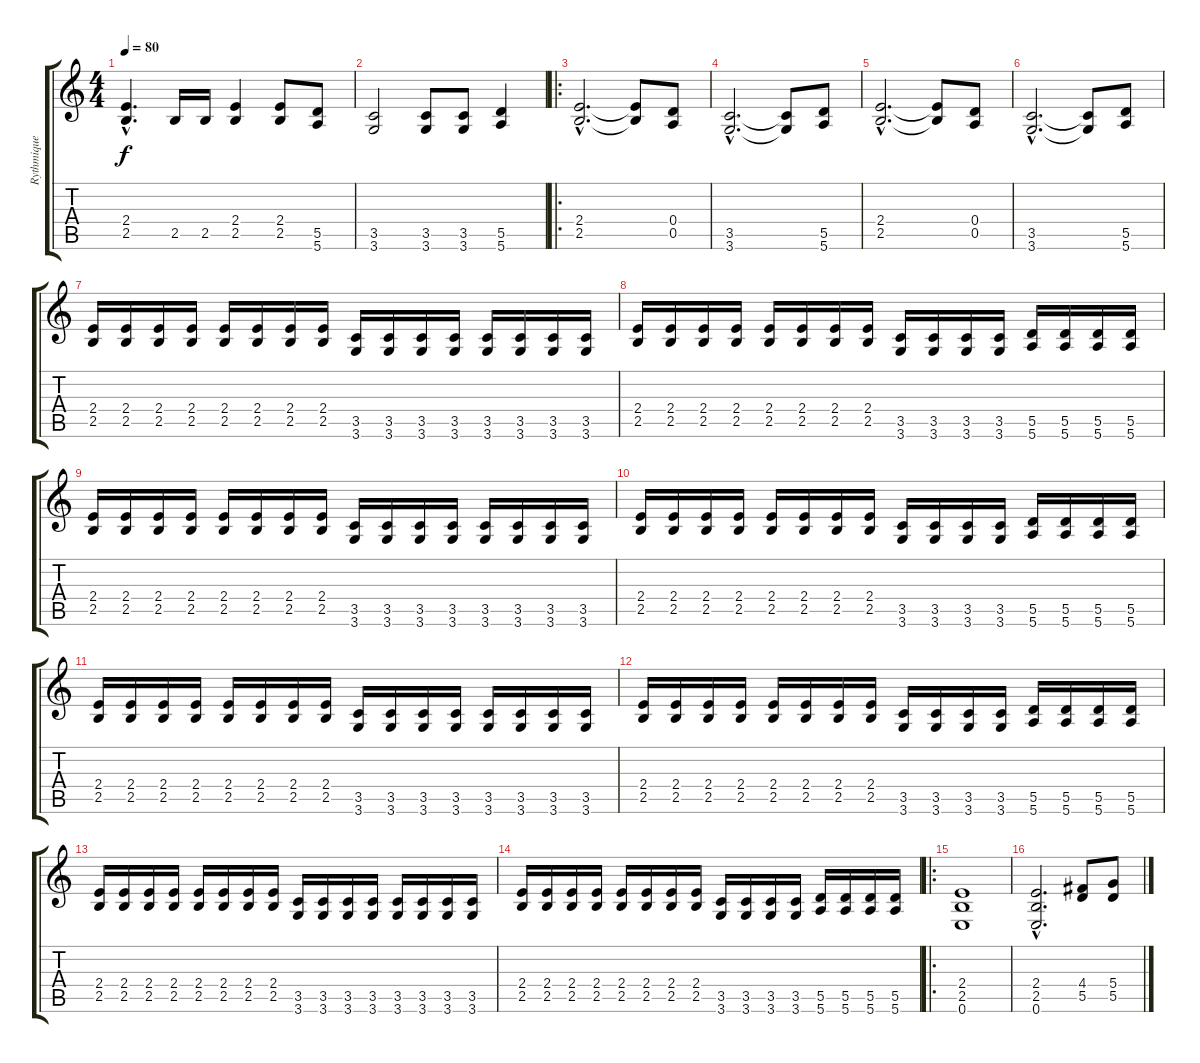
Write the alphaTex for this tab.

\track ("Rythmique" "Rythmique") {instrument distortionguitar}
\staff {score tabs}
\tuning (E4 B3 G3 D3 A2 E2) {hide}
\ts (4 4)
\tempo 80
\clef g2
\ks c
(2.4{hac} 2.5{hac}).4{d dy f} 2.5.16 2.5.16 (2.4 2.5).4 (2.4 2.5).8 (5.5 5.6).8 |
(3.5 3.6).2 (3.5 3.6).8 (3.5 3.6).8 (5.5 5.6).4 |
\ro
(2.4{hac} 2.5{hac}).2{d} (2.4{t} 2.5{t}).8 (0.4 0.5).8 |
(3.5{hac} 3.6{hac}).2{d} (3.5{t} 3.6{t}).8 (5.5 5.6).8 |
(2.4{hac} 2.5{hac}).2{d} (2.4{t} 2.5{t}).8 (0.4 0.5).8 |
(3.5{hac} 3.6{hac}).2{d} (3.5{t} 3.6{t}).8 (5.5 5.6).8 |
(2.4 2.5).16 (2.4 2.5).16 (2.4 2.5).16 (2.4 2.5).16 (2.4 2.5).16 (2.4 2.5).16 (2.4 2.5).16 (2.4 2.5).16 (3.5 3.6).16 (3.5 3.6).16 (3.5 3.6).16 (3.5 3.6).16 (3.5 3.6).16 (3.5 3.6).16 (3.5 3.6).16 (3.5 3.6).16 |
(2.4 2.5).16 (2.4 2.5).16 (2.4 2.5).16 (2.4 2.5).16 (2.4 2.5).16 (2.4 2.5).16 (2.4 2.5).16 (2.4 2.5).16 (3.5 3.6).16 (3.5 3.6).16 (3.5 3.6).16 (3.5 3.6).16 (5.5 5.6).16 (5.5 5.6).16 (5.5 5.6).16 (5.5 5.6).16 |
(2.4 2.5).16 (2.4 2.5).16 (2.4 2.5).16 (2.4 2.5).16 (2.4 2.5).16 (2.4 2.5).16 (2.4 2.5).16 (2.4 2.5).16 (3.5 3.6).16 (3.5 3.6).16 (3.5 3.6).16 (3.5 3.6).16 (3.5 3.6).16 (3.5 3.6).16 (3.5 3.6).16 (3.5 3.6).16 |
(2.4 2.5).16 (2.4 2.5).16 (2.4 2.5).16 (2.4 2.5).16 (2.4 2.5).16 (2.4 2.5).16 (2.4 2.5).16 (2.4 2.5).16 (3.5 3.6).16 (3.5 3.6).16 (3.5 3.6).16 (3.5 3.6).16 (5.5 5.6).16 (5.5 5.6).16 (5.5 5.6).16 (5.5 5.6).16 |
(2.4 2.5).16 (2.4 2.5).16 (2.4 2.5).16 (2.4 2.5).16 (2.4 2.5).16 (2.4 2.5).16 (2.4 2.5).16 (2.4 2.5).16 (3.5 3.6).16 (3.5 3.6).16 (3.5 3.6).16 (3.5 3.6).16 (3.5 3.6).16 (3.5 3.6).16 (3.5 3.6).16 (3.5 3.6).16 |
(2.4 2.5).16 (2.4 2.5).16 (2.4 2.5).16 (2.4 2.5).16 (2.4 2.5).16 (2.4 2.5).16 (2.4 2.5).16 (2.4 2.5).16 (3.5 3.6).16 (3.5 3.6).16 (3.5 3.6).16 (3.5 3.6).16 (5.5 5.6).16 (5.5 5.6).16 (5.5 5.6).16 (5.5 5.6).16 |
(2.4 2.5).16 (2.4 2.5).16 (2.4 2.5).16 (2.4 2.5).16 (2.4 2.5).16 (2.4 2.5).16 (2.4 2.5).16 (2.4 2.5).16 (3.5 3.6).16 (3.5 3.6).16 (3.5 3.6).16 (3.5 3.6).16 (3.5 3.6).16 (3.5 3.6).16 (3.5 3.6).16 (3.5 3.6).16 |
(2.4 2.5).16 (2.4 2.5).16 (2.4 2.5).16 (2.4 2.5).16 (2.4 2.5).16 (2.4 2.5).16 (2.4 2.5).16 (2.4 2.5).16 (3.5 3.6).16 (3.5 3.6).16 (3.5 3.6).16 (3.5 3.6).16 (5.5 5.6).16 (5.5 5.6).16 (5.5 5.6).16 (5.5 5.6).16 |
\ro
(2.4 2.5 0.6).1 |
(2.4{hac} 2.5{hac} 0.6{hac}).2{d} (4.4 5.5).8 (5.4 5.5).8
